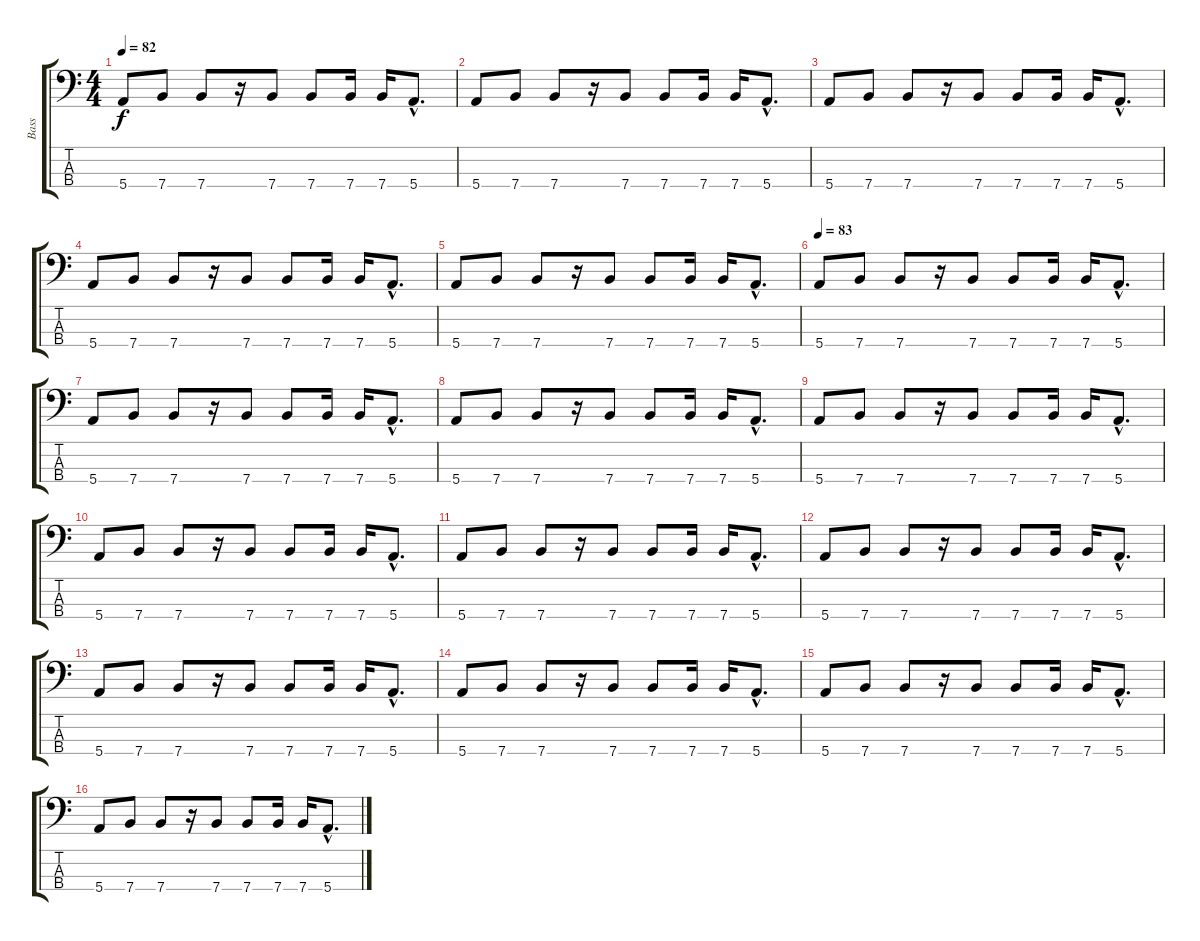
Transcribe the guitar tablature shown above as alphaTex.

\track ("Bass" "Bass") {instrument electricbasspick}
\staff {score tabs}
\tuning (G2 D2 A1 E1) {hide}
\ts (4 4)
\tempo 82
\clef f4
\ks c
5.4.8{dy f} 7.4.8 7.4.8 r.16 7.4.8 7.4.8 7.4.16 7.4.16 5.4{hac}.8{d} |
5.4.8 7.4.8 7.4.8 r.16 7.4.8 7.4.8 7.4.16 7.4.16 5.4{hac}.8{d} |
5.4.8 7.4.8 7.4.8 r.16 7.4.8 7.4.8 7.4.16 7.4.16 5.4{hac}.8{d} |
5.4.8 7.4.8 7.4.8 r.16 7.4.8 7.4.8 7.4.16 7.4.16 5.4{hac}.8{d} |
5.4.8 7.4.8 7.4.8 r.16 7.4.8 7.4.8 7.4.16 7.4.16 5.4{hac}.8{d} |
\tempo 83
5.4.8 7.4.8 7.4.8 r.16 7.4.8 7.4.8 7.4.16 7.4.16 5.4{hac}.8{d} |
5.4.8 7.4.8 7.4.8 r.16 7.4.8 7.4.8 7.4.16 7.4.16 5.4{hac}.8{d} |
5.4.8 7.4.8 7.4.8 r.16 7.4.8 7.4.8 7.4.16 7.4.16 5.4{hac}.8{d} |
5.4.8 7.4.8 7.4.8 r.16 7.4.8 7.4.8 7.4.16 7.4.16 5.4{hac}.8{d} |
5.4.8 7.4.8 7.4.8 r.16 7.4.8 7.4.8 7.4.16 7.4.16 5.4{hac}.8{d} |
5.4.8 7.4.8 7.4.8 r.16 7.4.8 7.4.8 7.4.16 7.4.16 5.4{hac}.8{d} |
5.4.8 7.4.8 7.4.8 r.16 7.4.8 7.4.8 7.4.16 7.4.16 5.4{hac}.8{d} |
5.4.8 7.4.8 7.4.8 r.16 7.4.8 7.4.8 7.4.16 7.4.16 5.4{hac}.8{d} |
5.4.8 7.4.8 7.4.8 r.16 7.4.8 7.4.8 7.4.16 7.4.16 5.4{hac}.8{d} |
5.4.8 7.4.8 7.4.8 r.16 7.4.8 7.4.8 7.4.16 7.4.16 5.4{hac}.8{d} |
5.4.8 7.4.8 7.4.8 r.16 7.4.8 7.4.8 7.4.16 7.4.16 5.4{hac}.8{d}
